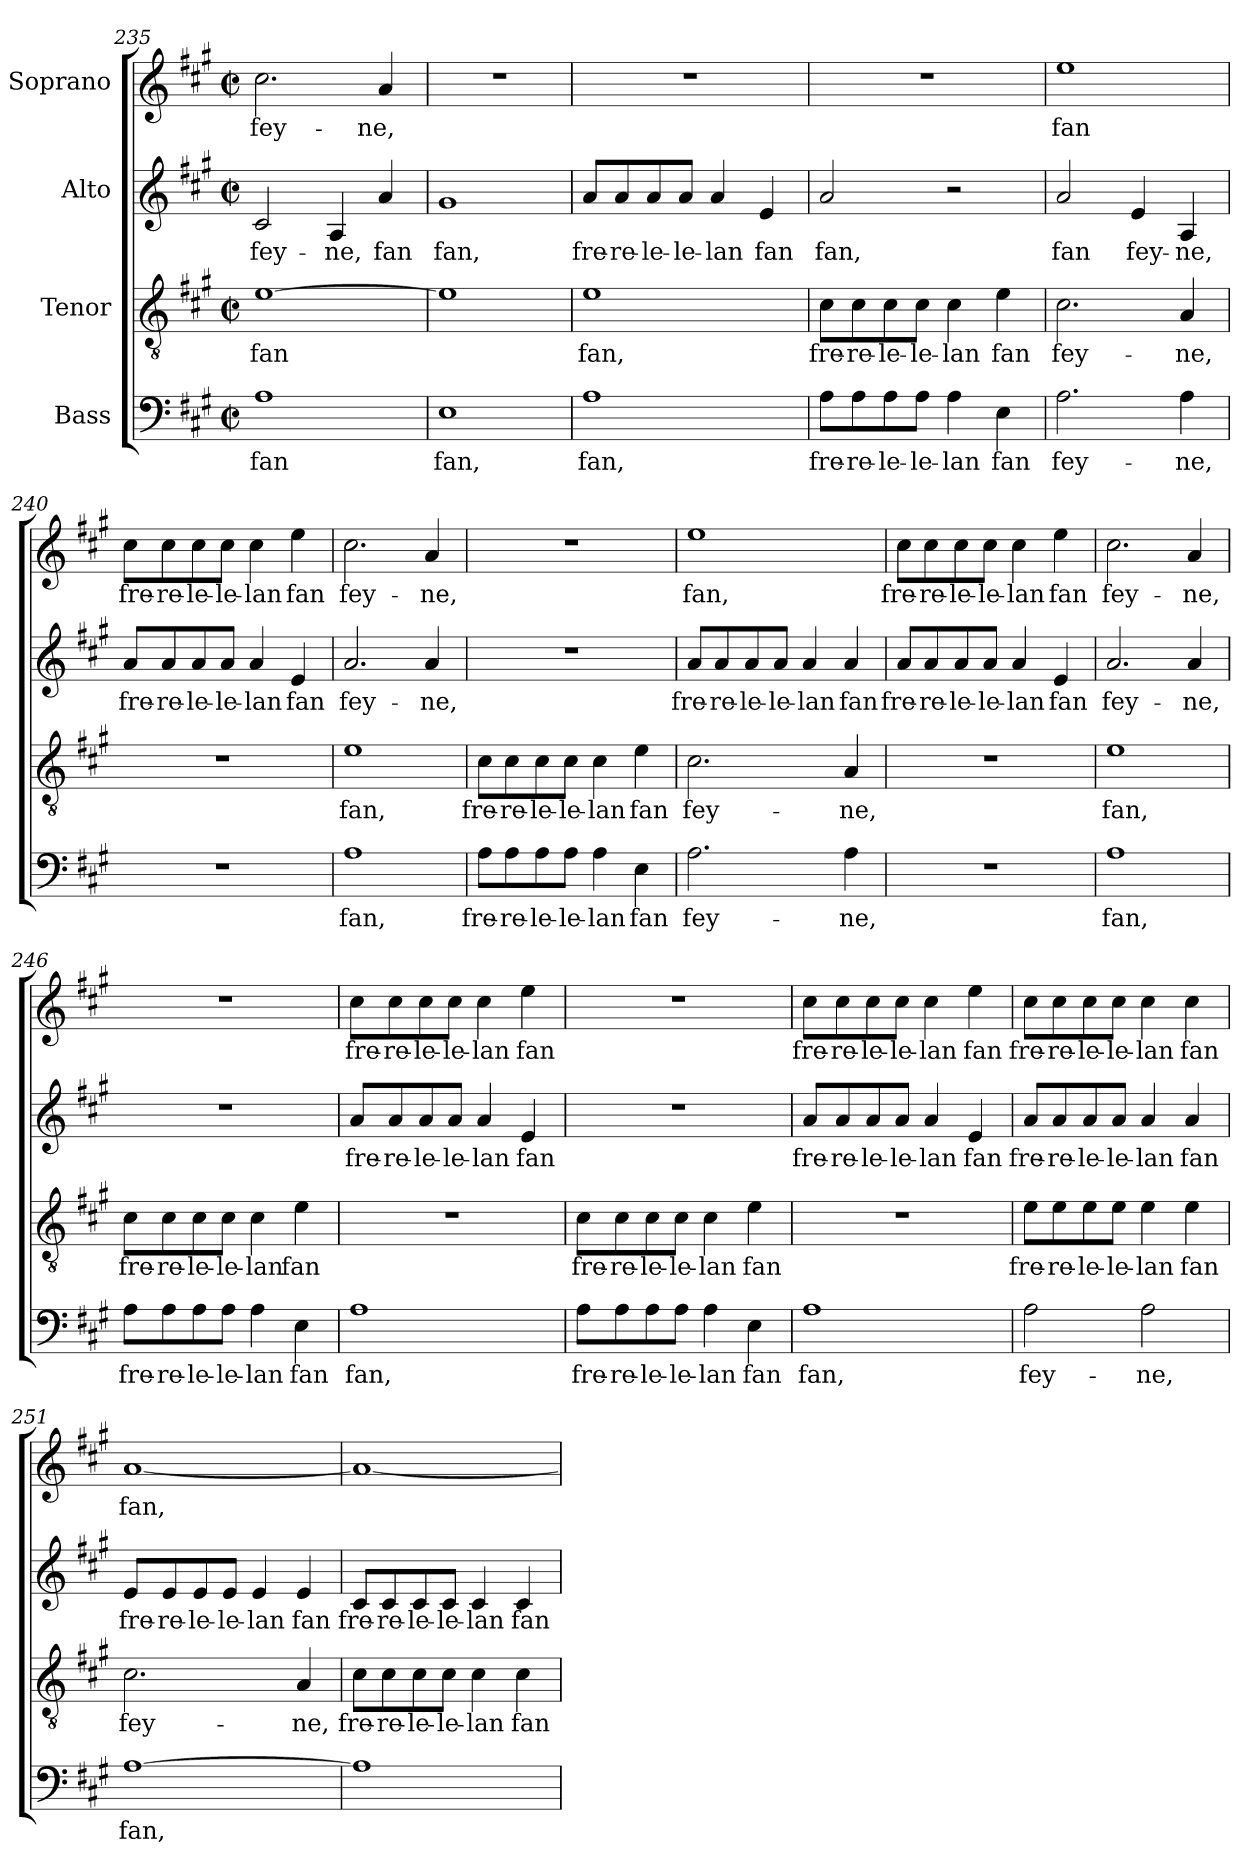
**kern	**text	**kern	**text	**kern	**text	**kern	**text
*part4	*part4	*part3	*part3	*part2	*part2	*part1	*part1
*staff4	*staff4	*staff3	*staff3	*staff2	*staff2	*staff1	*staff1
*I"Bass	*	*I"Tenor	*	*I"Alto	*	*I"Soprano	*
*clefF4	*	*clefGv2	*	*clefG2	*	*clefG2	*
*k[f#c#g#]	*	*k[f#c#g#]	*	*k[f#c#g#]	*	*k[f#c#g#]	*
*A:	*	*A:	*	*A:	*	*A:	*
*M2/2	*	*M2/2	*	*M2/2	*	*M2/2	*
*met(c|)	*	*met(c|)	*	*met(c|)	*	*met(c|)	*
=235	=235	=235	=235	=235	=235	=235	=235
1A	fan	[1e	fan	2c#/	fey-	2.cc#\	fey-
.	.	.	.	4A/	-ne,	.	.
.	.	.	.	4a/	fan	4a/	-ne,
=236	=236	=236	=236	=236	=236	=236	=236
1E	fan,	1e]	.	1g#	fan,	1r	.
=237	=237	=237	=237	=237	=237	=237	=237
1A	fan,	1e	fan,	8a/L	fre-	1r	.
.	.	.	.	8a/	-re-	.	.
.	.	.	.	8a/	-le-	.	.
.	.	.	.	8a/J	-le-	.	.
.	.	.	.	4a/	-lan	.	.
.	.	.	.	4e/	fan	.	.
!!LO:PB:g=z
=238	=238	=238	=238	=238	=238	=238	=238
8A\L	fre-	8c#\L	fre-	2a/	fan,	1r	.
8A\	-re-	8c#\	-re-	.	.	.	.
8A\	-le-	8c#\	-le-	.	.	.	.
8A\J	-le-	8c#\J	-le-	.	.	.	.
4A\	-lan	4c#\	-lan	2r	.	.	.
4E\	fan	4e\	fan	.	.	.	.
=239	=239	=239	=239	=239	=239	=239	=239
2.A\	fey-	2.c#\	fey-	2a/	fan	1ee	fan
.	.	.	.	4e/	fey-	.	.
4A\	-ne,	4A/	-ne,	4A/	-ne,	.	.
=240	=240	=240	=240	=240	=240	=240	=240
1r	.	1r	.	8a/L	fre-	8cc#\L	fre-
.	.	.	.	8a/	-re-	8cc#\	-re-
.	.	.	.	8a/	-le-	8cc#\	-le-
.	.	.	.	8a/J	-le-	8cc#\J	-le-
.	.	.	.	4a/	-lan	4cc#\	-lan
.	.	.	.	4e/	fan	4ee\	fan
=241	=241	=241	=241	=241	=241	=241	=241
1A	fan,	1e	fan,	2.a/	fey-	2.cc#\	fey-
.	.	.	.	4a/	-ne,	4a/	-ne,
=242	=242	=242	=242	=242	=242	=242	=242
8A\L	fre-	8c#\L	fre-	1r	.	1r	.
8A\	-re-	8c#\	-re-	.	.	.	.
8A\	-le-	8c#\	-le-	.	.	.	.
8A\J	-le-	8c#\J	-le-	.	.	.	.
4A\	-lan	4c#\	-lan	.	.	.	.
4E\	fan	4e\	fan	.	.	.	.
=243	=243	=243	=243	=243	=243	=243	=243
2.A\	fey-	2.c#\	fey-	8a/L	fre-	1ee	fan,
.	.	.	.	8a/	-re-	.	.
.	.	.	.	8a/	-le-	.	.
.	.	.	.	8a/J	-le-	.	.
.	.	.	.	4a/	-lan	.	.
4A\	-ne,	4A/	-ne,	4a/	fan	.	.
!!LO:LB:g=z
=244	=244	=244	=244	=244	=244	=244	=244
1r	.	1r	.	8a/L	fre-	8cc#\L	fre-
.	.	.	.	8a/	-re-	8cc#\	-re-
.	.	.	.	8a/	-le-	8cc#\	-le-
.	.	.	.	8a/J	-le-	8cc#\J	-le-
.	.	.	.	4a/	-lan	4cc#\	-lan
.	.	.	.	4e/	fan	4ee\	fan
=245	=245	=245	=245	=245	=245	=245	=245
1A	fan,	1e	fan,	2.a/	fey-	2.cc#\	fey-
.	.	.	.	4a/	-ne,	4a/	-ne,
=246	=246	=246	=246	=246	=246	=246	=246
8A\L	fre-	8c#\L	fre-	1r	.	1r	.
8A\	-re-	8c#\	-re-	.	.	.	.
8A\	-le-	8c#\	-le-	.	.	.	.
8A\J	-le-	8c#\J	-le-	.	.	.	.
4A\	-lan	4c#\	-lan	.	.	.	.
4E\	fan	4e\	fan	.	.	.	.
=247	=247	=247	=247	=247	=247	=247	=247
1A	fan,	1r	.	8a/L	fre-	8cc#\L	fre-
.	.	.	.	8a/	-re-	8cc#\	-re-
.	.	.	.	8a/	-le-	8cc#\	-le-
.	.	.	.	8a/J	-le-	8cc#\J	-le-
.	.	.	.	4a/	-lan	4cc#\	-lan
.	.	.	.	4e/	fan	4ee\	fan
=248	=248	=248	=248	=248	=248	=248	=248
8A\L	fre-	8c#\L	fre-	1r	.	1r	.
8A\	-re-	8c#\	-re-	.	.	.	.
8A\	-le-	8c#\	-le-	.	.	.	.
8A\J	-le-	8c#\J	-le-	.	.	.	.
4A\	-lan	4c#\	-lan	.	.	.	.
4E\	fan	4e\	fan	.	.	.	.
=249	=249	=249	=249	=249	=249	=249	=249
1A	fan,	1r	.	8a/L	fre-	8cc#\L	fre-
.	.	.	.	8a/	-re-	8cc#\	-re-
.	.	.	.	8a/	-le-	8cc#\	-le-
.	.	.	.	8a/J	-le-	8cc#\J	-le-
.	.	.	.	4a/	-lan	4cc#\	-lan
.	.	.	.	4e/	fan	4ee\	fan
!!LO:LB:g=z
=250	=250	=250	=250	=250	=250	=250	=250
2A\	fey-	8e\L	fre-	8a/L	fre-	8cc#\L	fre-
.	.	8e\	-re-	8a/	-re-	8cc#\	-re-
.	.	8e\	-le-	8a/	-le-	8cc#\	-le-
.	.	8e\J	-le-	8a/J	-le-	8cc#\J	-le-
2A\	-ne,	4e\	-lan	4a/	-lan	4cc#\	-lan
.	.	4e\	fan	4a/	fan	4cc#\	fan
=251	=251	=251	=251	=251	=251	=251	=251
[1A	fan,	2.c#\	fey-	8e/L	fre-	[1a	fan,
.	.	.	.	8e/	-re-	.	.
.	.	.	.	8e/	-le-	.	.
.	.	.	.	8e/J	-le-	.	.
.	.	.	.	4e/	-lan	.	.
.	.	4A/	-ne,	4e/	fan	.	.
=252	=252	=252	=252	=252	=252	=252	=252
1A]	.	8c#\L	fre-	8c#/L	fre-	1a_	.
.	.	8c#\	-re-	8c#/	-re-	.	.
.	.	8c#\	-le-	8c#/	-le-	.	.
.	.	8c#\J	-le-	8c#/J	-le-	.	.
.	.	4c#\	-lan	4c#/	-lan	.	.
.	.	4c#\	fan	4c#/	fan	.	.
=	=	=	=	=	=	=	=
*-	*-	*-	*-	*-	*-	*-	*-
